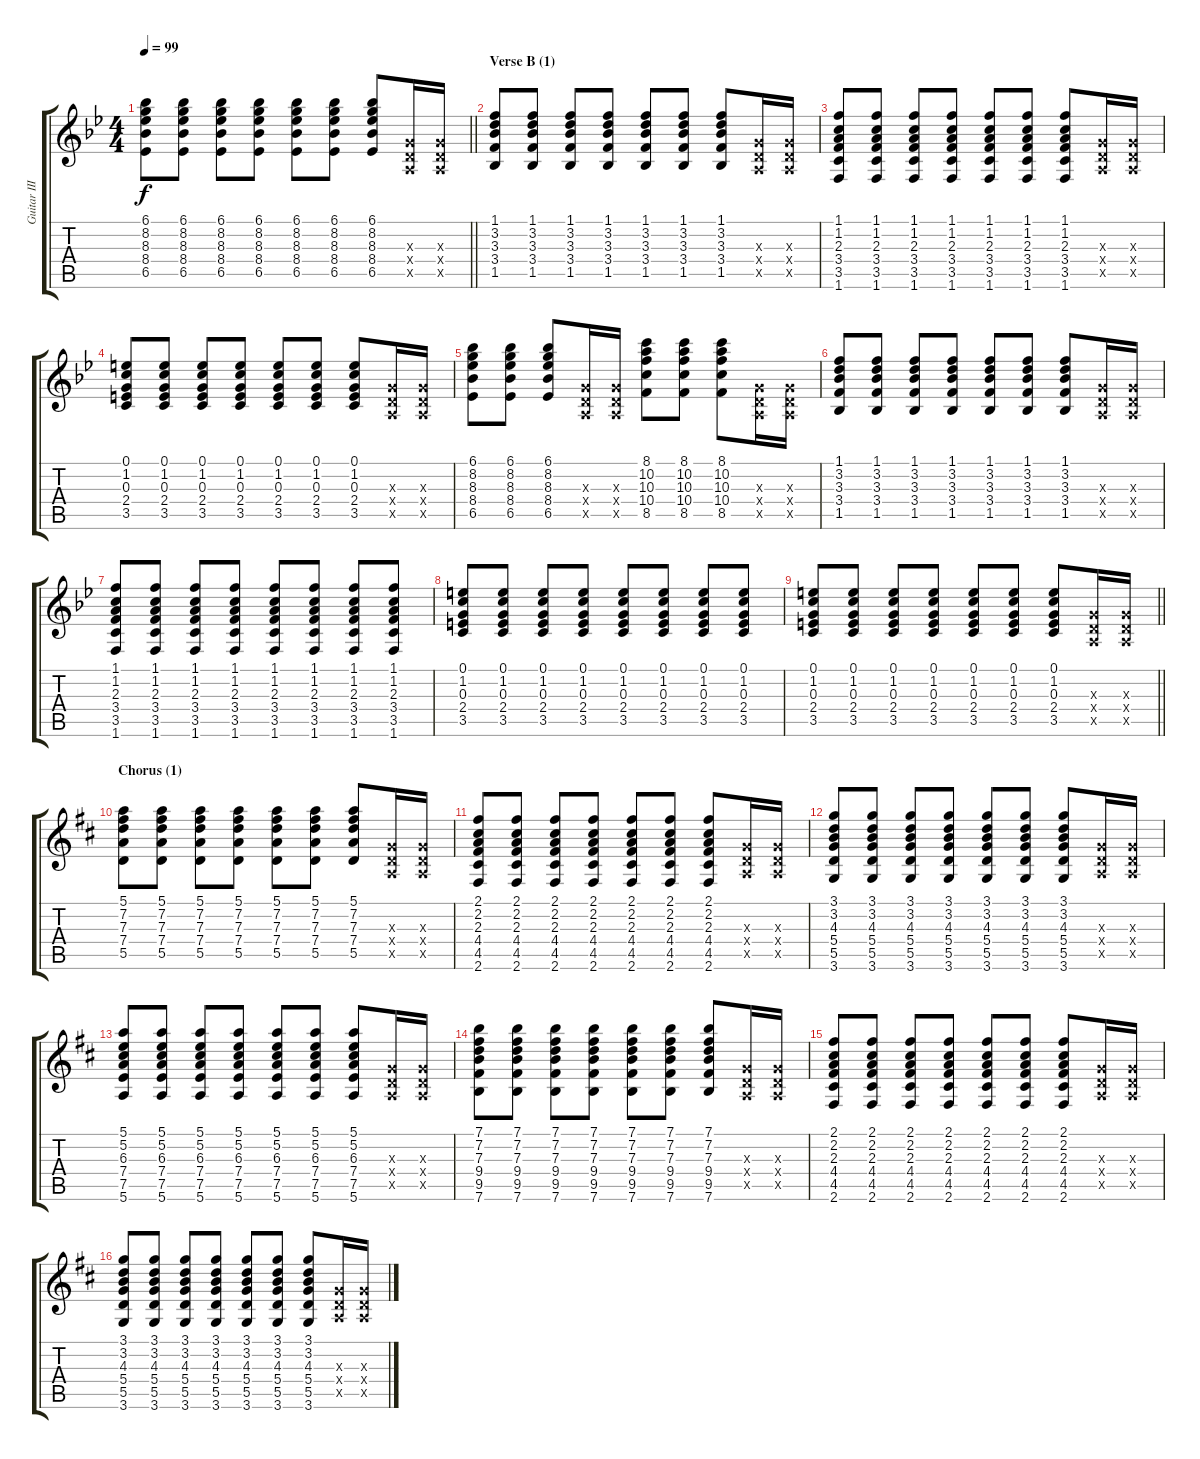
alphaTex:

\track ("Guitar III" "Guitar III") {instrument acousticguitarsteel}
\staff {score tabs}
\tuning (E4 B3 G3 D3 A2 E2) {hide}
\ts (4 4)
\tempo 99
\clef g2
\barLineRight lightlight
\ks gminor
(6.1 8.2 8.3 8.4 6.5).8{dy f} (6.1 8.2 8.3 8.4 6.5).8 (6.1 8.2 8.3 8.4 6.5).8 (6.1 8.2 8.3 8.4 6.5).8 (6.1 8.2 8.3 8.4 6.5).8 (6.1 8.2 8.3 8.4 6.5).8 (6.1 8.2 8.3 8.4 6.5).8 (0.3{x} 0.4{x} 0.5{x}).16 (0.3{x} 0.4{x} 0.5{x}).16 |
\section ("" "Verse B (1)")
(1.1 3.2 3.3 3.4 1.5).8 (1.1 3.2 3.3 3.4 1.5).8 (1.1 3.2 3.3 3.4 1.5).8 (1.1 3.2 3.3 3.4 1.5).8 (1.1 3.2 3.3 3.4 1.5).8 (1.1 3.2 3.3 3.4 1.5).8 (1.1 3.2 3.3 3.4 1.5).8 (0.3{x} 0.4{x} 0.5{x}).16 (0.3{x} 0.4{x} 0.5{x}).16 |
(1.1 1.2 2.3 3.4 3.5 1.6).8 (1.1 1.2 2.3 3.4 3.5 1.6).8 (1.1 1.2 2.3 3.4 3.5 1.6).8 (1.1 1.2 2.3 3.4 3.5 1.6).8 (1.1 1.2 2.3 3.4 3.5 1.6).8 (1.1 1.2 2.3 3.4 3.5 1.6).8 (1.1 1.2 2.3 3.4 3.5 1.6).8 (0.3{x} 0.4{x} 0.5{x}).16 (0.3{x} 0.4{x} 0.5{x}).16 |
(0.1 1.2 0.3 2.4 3.5).8 (0.1 1.2 0.3 2.4 3.5).8 (0.1 1.2 0.3 2.4 3.5).8 (0.1 1.2 0.3 2.4 3.5).8 (0.1 1.2 0.3 2.4 3.5).8 (0.1 1.2 0.3 2.4 3.5).8 (0.1 1.2 0.3 2.4 3.5).8 (0.3{x} 0.4{x} 0.5{x}).16 (0.3{x} 0.4{x} 0.5{x}).16 |
(6.1 8.2 8.3 8.4 6.5).8 (6.1 8.2 8.3 8.4 6.5).8 (6.1 8.2 8.3 8.4 6.5).8 (0.3{x} 0.4{x} 0.5{x}).16 (0.3{x} 0.4{x} 0.5{x}).16 (8.1 10.2 10.3 10.4 8.5).8 (8.1 10.2 10.3 10.4 8.5).8 (8.1 10.2 10.3 10.4 8.5).8 (0.3{x} 0.4{x} 0.5{x}).16 (0.3{x} 0.4{x} 0.5{x}).16 |
(1.1 3.2 3.3 3.4 1.5).8 (1.1 3.2 3.3 3.4 1.5).8 (1.1 3.2 3.3 3.4 1.5).8 (1.1 3.2 3.3 3.4 1.5).8 (1.1 3.2 3.3 3.4 1.5).8 (1.1 3.2 3.3 3.4 1.5).8 (1.1 3.2 3.3 3.4 1.5).8 (0.3{x} 0.4{x} 0.5{x}).16 (0.3{x} 0.4{x} 0.5{x}).16 |
(1.1 1.2 2.3 3.4 3.5 1.6).8 (1.1 1.2 2.3 3.4 3.5 1.6).8 (1.1 1.2 2.3 3.4 3.5 1.6).8 (1.1 1.2 2.3 3.4 3.5 1.6).8 (1.1 1.2 2.3 3.4 3.5 1.6).8 (1.1 1.2 2.3 3.4 3.5 1.6).8 (1.1 1.2 2.3 3.4 3.5 1.6).8 (1.1 1.2 2.3 3.4 3.5 1.6).8 |
(0.1 1.2 0.3 2.4 3.5).8 (0.1 1.2 0.3 2.4 3.5).8 (0.1 1.2 0.3 2.4 3.5).8 (0.1 1.2 0.3 2.4 3.5).8 (0.1 1.2 0.3 2.4 3.5).8 (0.1 1.2 0.3 2.4 3.5).8 (0.1 1.2 0.3 2.4 3.5).8 (0.1 1.2 0.3 2.4 3.5).8 |
\barLineRight lightlight
(0.1 1.2 0.3 2.4 3.5).8 (0.1 1.2 0.3 2.4 3.5).8 (0.1 1.2 0.3 2.4 3.5).8 (0.1 1.2 0.3 2.4 3.5).8 (0.1 1.2 0.3 2.4 3.5).8 (0.1 1.2 0.3 2.4 3.5).8 (0.1 1.2 0.3 2.4 3.5).8 (0.3{x} 0.4{x} 0.5{x}).16 (0.3{x} 0.4{x} 0.5{x}).16 |
\section ("" "Chorus (1)")
\ks d
(5.1 7.2 7.3 7.4 5.5).8 (5.1 7.2 7.3 7.4 5.5).8 (5.1 7.2 7.3 7.4 5.5).8 (5.1 7.2 7.3 7.4 5.5).8 (5.1 7.2 7.3 7.4 5.5).8 (5.1 7.2 7.3 7.4 5.5).8 (5.1 7.2 7.3 7.4 5.5).8 (0.3{x} 0.4{x} 0.5{x}).16 (0.3{x} 0.4{x} 0.5{x}).16 |
(2.1 2.2 2.3 4.4 4.5 2.6).8 (2.1 2.2 2.3 4.4 4.5 2.6).8 (2.1 2.2 2.3 4.4 4.5 2.6).8 (2.1 2.2 2.3 4.4 4.5 2.6).8 (2.1 2.2 2.3 4.4 4.5 2.6).8 (2.1 2.2 2.3 4.4 4.5 2.6).8 (2.1 2.2 2.3 4.4 4.5 2.6).8 (0.3{x} 0.4{x} 0.5{x}).16 (0.3{x} 0.4{x} 0.5{x}).16 |
(3.1 3.2 4.3 5.4 5.5 3.6).8 (3.1 3.2 4.3 5.4 5.5 3.6).8 (3.1 3.2 4.3 5.4 5.5 3.6).8 (3.1 3.2 4.3 5.4 5.5 3.6).8 (3.1 3.2 4.3 5.4 5.5 3.6).8 (3.1 3.2 4.3 5.4 5.5 3.6).8 (3.1 3.2 4.3 5.4 5.5 3.6).8 (0.3{x} 0.4{x} 0.5{x}).16 (0.3{x} 0.4{x} 0.5{x}).16 |
(5.1 5.2 6.3 7.4 7.5 5.6).8 (5.1 5.2 6.3 7.4 7.5 5.6).8 (5.1 5.2 6.3 7.4 7.5 5.6).8 (5.1 5.2 6.3 7.4 7.5 5.6).8 (5.1 5.2 6.3 7.4 7.5 5.6).8 (5.1 5.2 6.3 7.4 7.5 5.6).8 (5.1 5.2 6.3 7.4 7.5 5.6).8 (0.3{x} 0.4{x} 0.5{x}).16 (0.3{x} 0.4{x} 0.5{x}).16 |
(7.1 7.2 7.3 9.4 9.5 7.6).8 (7.1 7.2 7.3 9.4 9.5 7.6).8 (7.1 7.2 7.3 9.4 9.5 7.6).8 (7.1 7.2 7.3 9.4 9.5 7.6).8 (7.1 7.2 7.3 9.4 9.5 7.6).8 (7.1 7.2 7.3 9.4 9.5 7.6).8 (7.1 7.2 7.3 9.4 9.5 7.6).8 (0.3{x} 0.4{x} 0.5{x}).16 (0.3{x} 0.4{x} 0.5{x}).16 |
(2.1 2.2 2.3 4.4 4.5 2.6).8 (2.1 2.2 2.3 4.4 4.5 2.6).8 (2.1 2.2 2.3 4.4 4.5 2.6).8 (2.1 2.2 2.3 4.4 4.5 2.6).8 (2.1 2.2 2.3 4.4 4.5 2.6).8 (2.1 2.2 2.3 4.4 4.5 2.6).8 (2.1 2.2 2.3 4.4 4.5 2.6).8 (0.3{x} 0.4{x} 0.5{x}).16 (0.3{x} 0.4{x} 0.5{x}).16 |
(3.1 3.2 4.3 5.4 5.5 3.6).8 (3.1 3.2 4.3 5.4 5.5 3.6).8 (3.1 3.2 4.3 5.4 5.5 3.6).8 (3.1 3.2 4.3 5.4 5.5 3.6).8 (3.1 3.2 4.3 5.4 5.5 3.6).8 (3.1 3.2 4.3 5.4 5.5 3.6).8 (3.1 3.2 4.3 5.4 5.5 3.6).8 (0.3{x} 0.4{x} 0.5{x}).16 (0.3{x} 0.4{x} 0.5{x}).16
